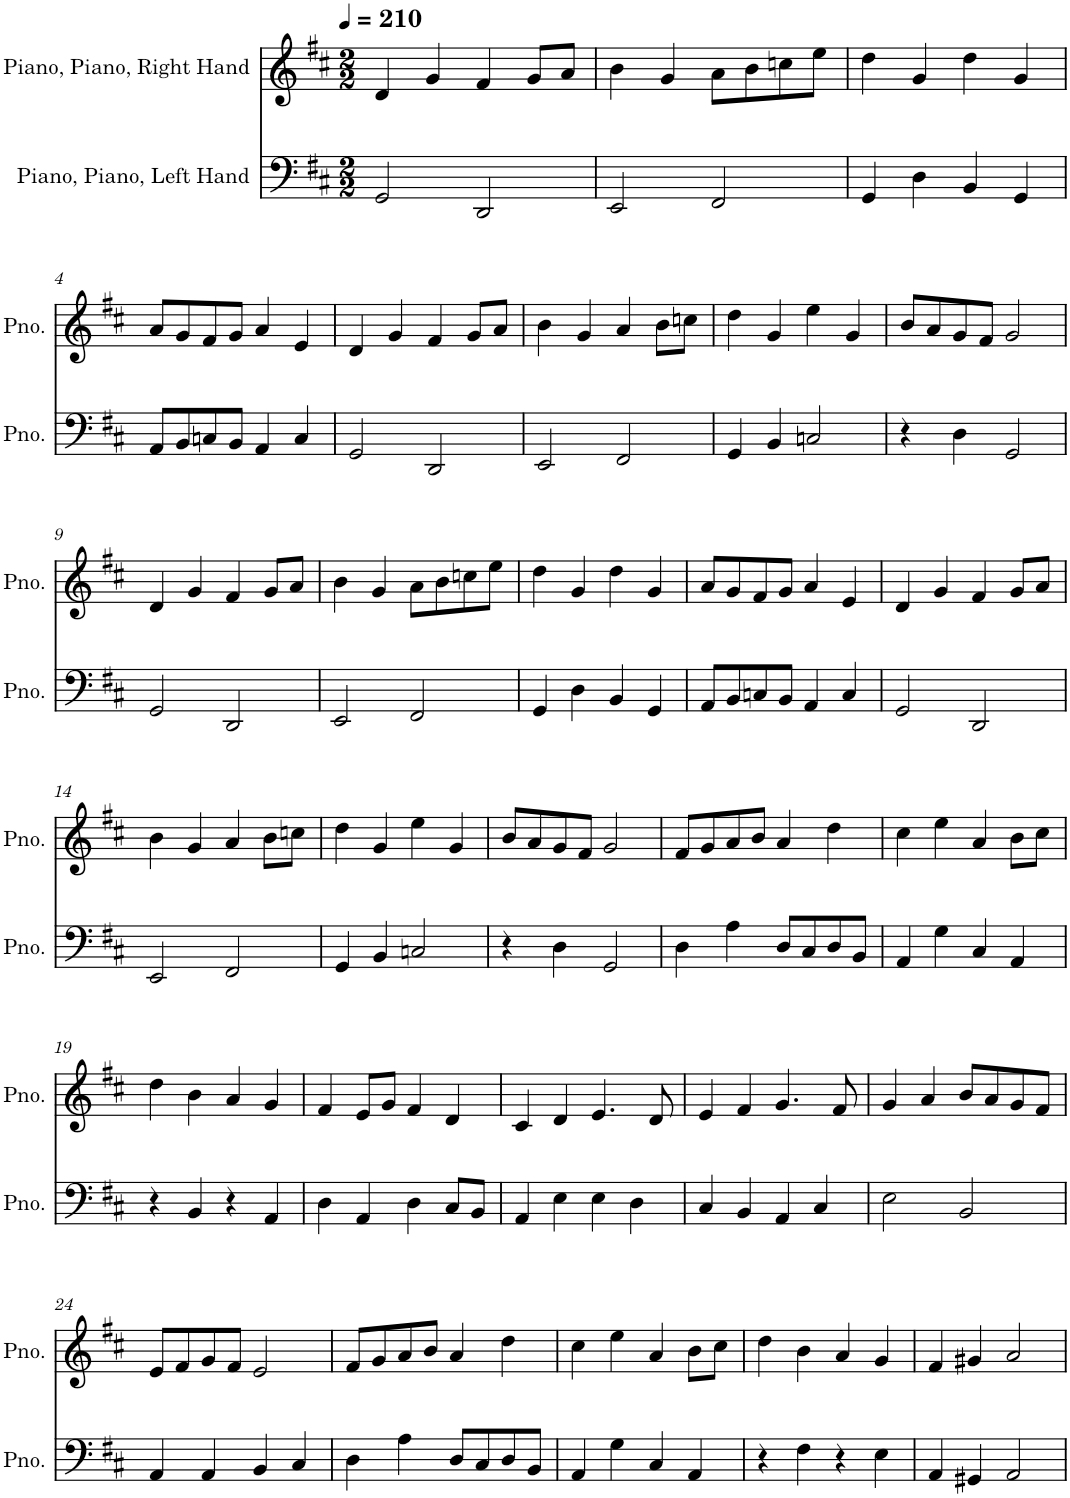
**kern	**kern
*part2	*part1
*staff2	*staff1
*I"Piano, Piano, Left Hand	*I"Piano, Piano, Right Hand
*I'Pno.	*I'Pno.
*clefF4	*clefG2
*k[f#c#]	*k[f#c#]
*M2/2	*M2/2
*MM210	*MM210
=1	=1
2GG/	4d/
.	4g/
2DD/	4f#/
.	8g/L
.	8a/J
=2	=2
2EE/	4b\
.	4g/
2FF#/	8a\L
.	8b\
.	8ccn\
.	8ee\J
=3	=3
4GG/	4dd\
4D\	4g/
4BB/	4dd\
4GG/	4g/
!!LO:LB:g=z
=4	=4
8AA/L	8a/L
8BB/	8g/
8Cn/	8f#/
8BB/J	8g/J
4AA/	4a/
4C/	4e/
=5	=5
2GG/	4d/
.	4g/
2DD/	4f#/
.	8g/L
.	8a/J
=6	=6
2EE/	4b\
.	4g/
2FF#/	4a/
.	8b\L
.	8ccn\J
=7	=7
4GG/	4dd\
4BB/	4g/
2Cn/	4ee\
.	4g/
=8	=8
4r	8b/L
.	8a/
4D\	8g/
.	8f#/J
2GG/	2g/
!!LO:LB:g=z
=9	=9
2GG/	4d/
.	4g/
2DD/	4f#/
.	8g/L
.	8a/J
=10	=10
2EE/	4b\
.	4g/
2FF#/	8a\L
.	8b\
.	8ccn\
.	8ee\J
=11	=11
4GG/	4dd\
4D\	4g/
4BB/	4dd\
4GG/	4g/
=12	=12
8AA/L	8a/L
8BB/	8g/
8Cn/	8f#/
8BB/J	8g/J
4AA/	4a/
4C/	4e/
=13	=13
2GG/	4d/
.	4g/
2DD/	4f#/
.	8g/L
.	8a/J
!!LO:LB:g=z
=14	=14
2EE/	4b\
.	4g/
2FF#/	4a/
.	8b\L
.	8ccn\J
=15	=15
4GG/	4dd\
4BB/	4g/
2Cn/	4ee\
.	4g/
=16	=16
4r	8b/L
.	8a/
4D\	8g/
.	8f#/J
2GG/	2g/
=17	=17
4D\	8f#/L
.	8g/
4A\	8a/
.	8b/J
8D/L	4a/
8C#/	.
8D/	4dd\
8BB/J	.
=18	=18
4AA/	4cc#\
4G\	4ee\
4C#/	4a/
4AA/	8b\L
.	8cc#\J
!!LO:LB:g=z
=19	=19
4r	4dd\
4BB/	4b\
4r	4a/
4AA/	4g/
=20	=20
4D\	4f#/
4AA/	8e/L
.	8g/J
4D\	4f#/
8C#/L	4d/
8BB/J	.
=21	=21
4AA/	4c#/
4E\	4d/
4E\	4.e/
4D\	.
.	8d/
=22	=22
4C#/	4e/
4BB/	4f#/
4AA/	4.g/
4C#/	.
.	8f#/
=23	=23
2E\	4g/
.	4a/
2BB/	8b/L
.	8a/
.	8g/
.	8f#/J
!!LO:LB:g=z
=24	=24
4AA/	8e/L
.	8f#/
4AA/	8g/
.	8f#/J
4BB/	2e/
4C#/	.
=25	=25
4D\	8f#/L
.	8g/
4A\	8a/
.	8b/J
8D/L	4a/
8C#/	.
8D/	4dd\
8BB/J	.
=26	=26
4AA/	4cc#\
4G\	4ee\
4C#/	4a/
4AA/	8b\L
.	8cc#\J
=27	=27
4r	4dd\
4F#\	4b\
4r	4a/
4E\	4g/
=28	=28
4AA/	4f#/
4GG#X/	4g#X/
2AA/	2a/
=	=
*-	*-
